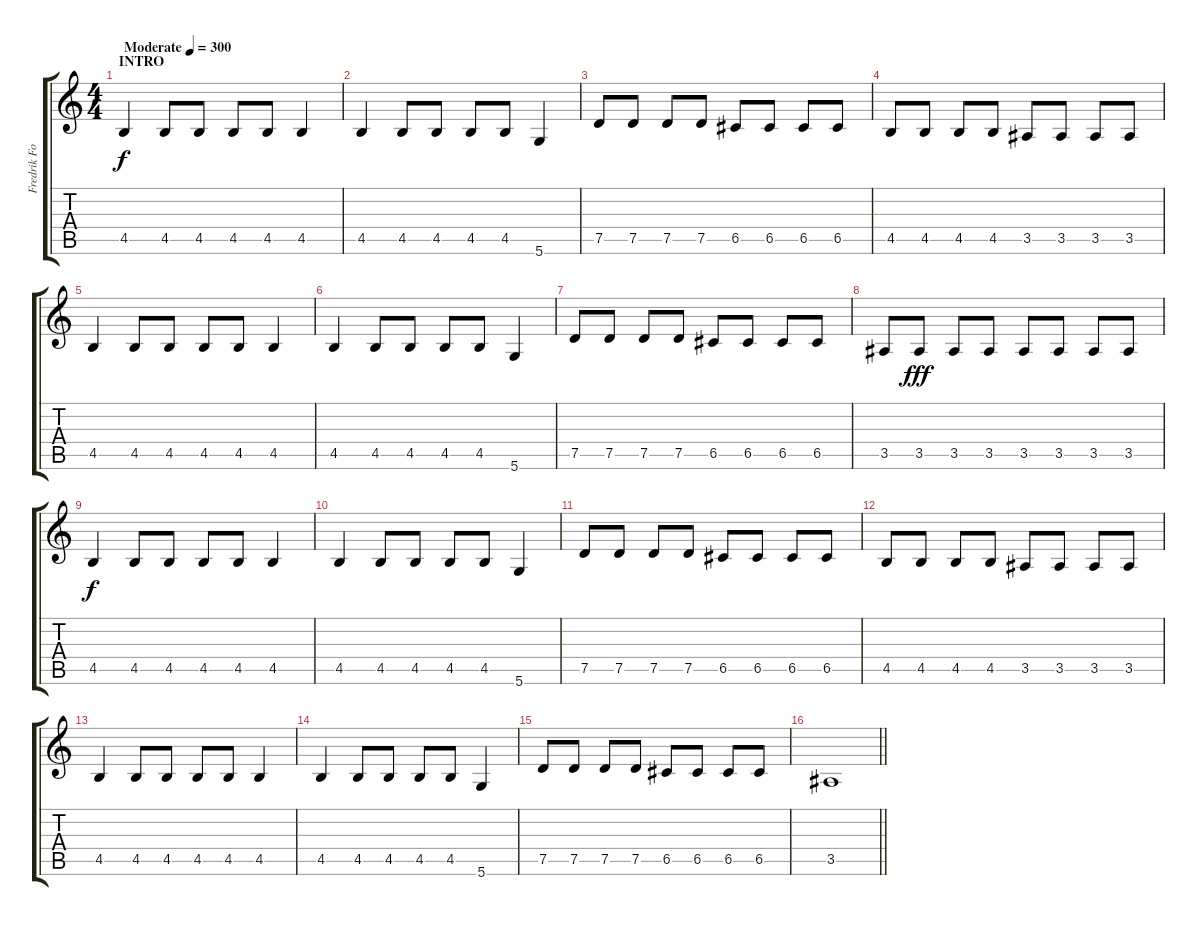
\track ("Fredrik Folkare" "Fredrik Fo") {instrument overdrivenguitar}
\staff {score tabs}
\tuning (D4 A3 F3 C3 G2 D2) {hide}
\ts (4 4)
\section ("" "INTRO")
\tempo (300 "Moderate")
\clef g2
\ks c
4.5.4{dy f instrument overdrivenguitar} 4.5.8 4.5.8 4.5.8 4.5.8 4.5.4 |
4.5.4 4.5.8 4.5.8 4.5.8 4.5.8 5.6.4 |
7.5.8 7.5.8 7.5.8 7.5.8 6.5.8 6.5.8 6.5.8 6.5.8 |
4.5.8 4.5.8 4.5.8 4.5.8 3.5.8 3.5.8 3.5.8 3.5.8 |
4.5.4 4.5.8 4.5.8 4.5.8 4.5.8 4.5.4 |
4.5.4 4.5.8 4.5.8 4.5.8 4.5.8 5.6.4 |
7.5.8 7.5.8 7.5.8 7.5.8 6.5.8 6.5.8 6.5.8 6.5.8 |
3.5.8 3.5.8{dy fff} 3.5.8 3.5.8 3.5.8 3.5.8 3.5.8 3.5.8 |
4.5.4{dy f} 4.5.8 4.5.8 4.5.8 4.5.8 4.5.4 |
4.5.4 4.5.8 4.5.8 4.5.8 4.5.8 5.6.4 |
7.5.8 7.5.8 7.5.8 7.5.8 6.5.8 6.5.8 6.5.8 6.5.8 |
4.5.8 4.5.8 4.5.8 4.5.8 3.5.8 3.5.8 3.5.8 3.5.8 |
4.5.4 4.5.8 4.5.8 4.5.8 4.5.8 4.5.4 |
4.5.4 4.5.8 4.5.8 4.5.8 4.5.8 5.6.4 |
7.5.8 7.5.8 7.5.8 7.5.8 6.5.8 6.5.8 6.5.8 6.5.8 |
\barLineRight lightlight
3.5.1
